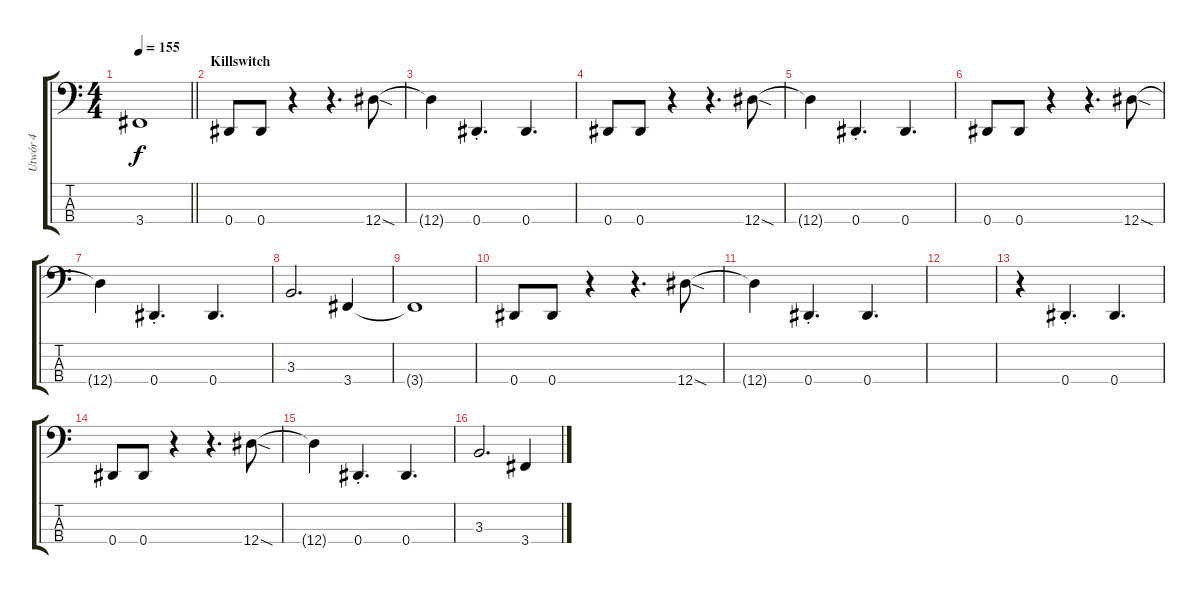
\track ("Utwór 4" "Utwór 4") {instrument electricbassfinger}
\staff {score tabs}
\tuning (Gb2 Db2 Ab1 Eb1) {hide}
\ts (4 4)
\tempo 155
\clef f4
\barLineRight lightlight
\ks c
3.4.1{dy f} |
\section ("" "Killswitch")
0.4.8 0.4.8 r.4 r.4{d} 12.4{sod}.8 |
12.4{t}.4 0.4{st}.4{d} 0.4.4{d} |
0.4.8 0.4.8 r.4 r.4{d} 12.4{sod}.8 |
12.4{t}.4 0.4{st}.4{d} 0.4.4{d} |
0.4.8 0.4.8 r.4 r.4{d} 12.4{sod}.8 |
12.4{t}.4 0.4{st}.4{d} 0.4.4{d} |
3.3.2{d} 3.4.4 |
3.4{t}.1 |
0.4.8 0.4.8 r.4 r.4{d} 12.4{sod}.8 |
12.4{t}.4 0.4{st}.4{d} 0.4.4{d} |
|
r.4 0.4{st}.4{d} 0.4.4{d} |
0.4.8 0.4.8 r.4 r.4{d} 12.4{sod}.8 |
12.4{t}.4 0.4{st}.4{d} 0.4.4{d} |
3.3.2{d} 3.4.4
